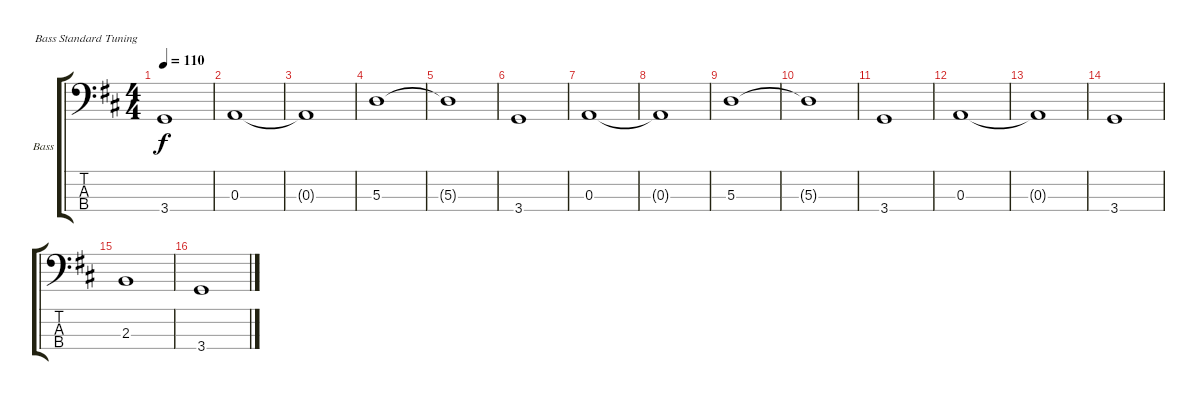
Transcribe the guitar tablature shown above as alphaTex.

\bracketExtendMode groupsimilarinstruments
\firstSystemTrackNameOrientation horizontal
\otherSystemsTrackNameOrientation horizontal
\track ("Bass" "Bass") {instrument electricbassfinger}
\staff {score tabs}
\tuning (G2 D2 A1 E1)
\ts (4 4)
\scale
0.426768
\tempo 110
\accidentals auto
\clef f4
\ottava regular
\simile none
\ks d
3.4.1{dy f} |
\scale
0.34596 0.3.1 |
\scale
0.219136 0.3{t}.1 |
\scale
0.212963 5.3.1 |
\scale
0.567901 5.3{t}.1 |
\scale
0.433657 3.4.1 |
\scale
0.33657 0.3.1 |
\scale
0.229773 0.3{t}.1 |
\scale
0.180157 5.3.1 |
\scale
0.469974 5.3{t}.1 |
\scale
0.349869 3.4.1 |
\scale
0.170673 0.3.1 |
\scale
0.170673 0.3{t}.1 |
\scale
0.658654 3.4.1 |
\scale
0.420245 2.3.1 |
\scale
0.159509 3.4.1
